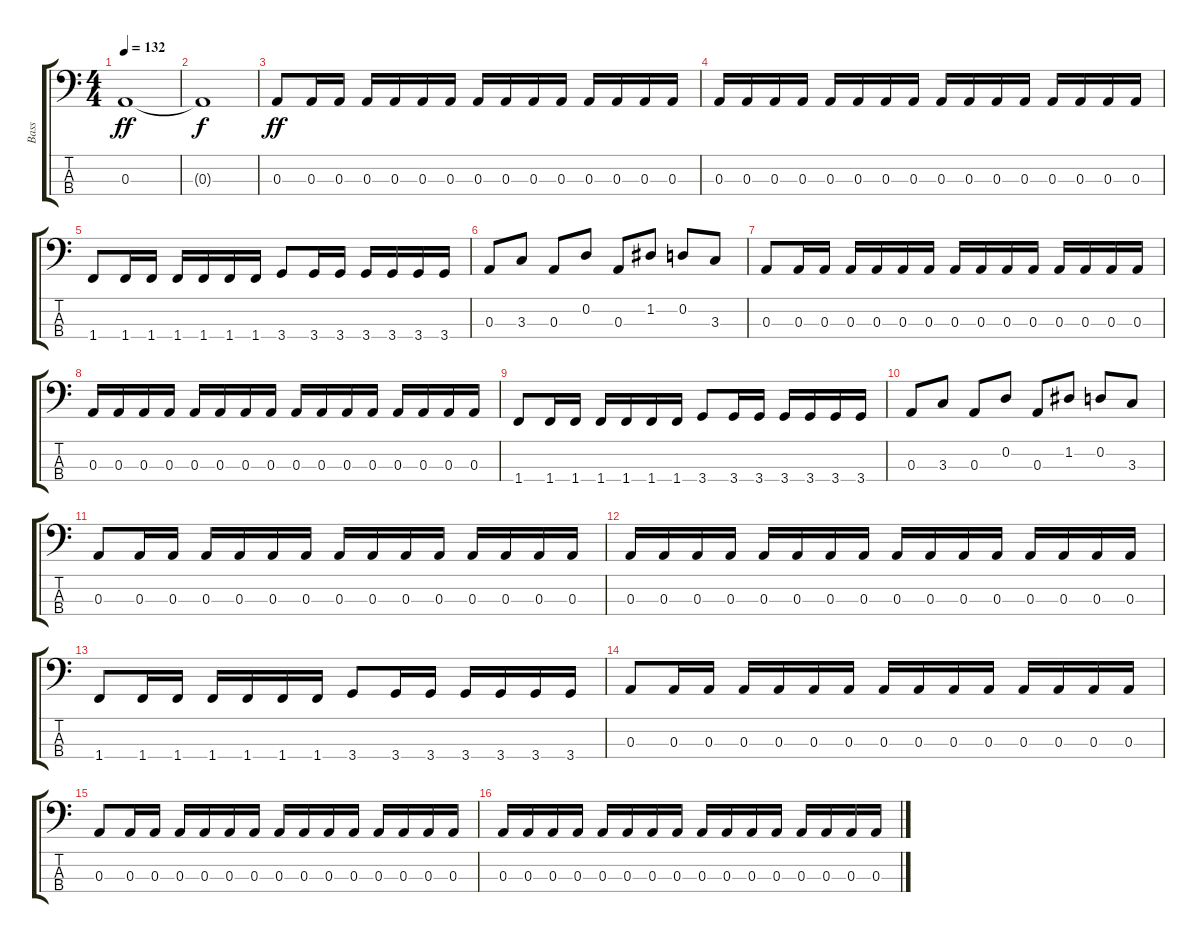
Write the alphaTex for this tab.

\track ("Bass" "Bass") {instrument electricbasspick}
\staff {score tabs}
\tuning (G2 D2 A1 E1) {hide}
\ts (4 4)
\tempo 132
\clef f4
\ks c
0.3.1{dy ff} |
0.3{t}.1{dy f} |
0.3.8{dy ff} 0.3.16 0.3.16 0.3.16 0.3.16 0.3.16 0.3.16 0.3.16 0.3.16 0.3.16 0.3.16 0.3.16 0.3.16 0.3.16 0.3.16 |
0.3.16 0.3.16 0.3.16 0.3.16 0.3.16 0.3.16 0.3.16 0.3.16 0.3.16 0.3.16 0.3.16 0.3.16 0.3.16 0.3.16 0.3.16 0.3.16 |
1.4.8 1.4.16 1.4.16 1.4.16 1.4.16 1.4.16 1.4.16 3.4.8 3.4.16 3.4.16 3.4.16 3.4.16 3.4.16 3.4.16 |
0.3.8 3.3.8 0.3.8 0.2.8 0.3.8 1.2.8 0.2.8 3.3.8 |
0.3.8 0.3.16 0.3.16 0.3.16 0.3.16 0.3.16 0.3.16 0.3.16 0.3.16 0.3.16 0.3.16 0.3.16 0.3.16 0.3.16 0.3.16 |
0.3.16 0.3.16 0.3.16 0.3.16 0.3.16 0.3.16 0.3.16 0.3.16 0.3.16 0.3.16 0.3.16 0.3.16 0.3.16 0.3.16 0.3.16 0.3.16 |
1.4.8 1.4.16 1.4.16 1.4.16 1.4.16 1.4.16 1.4.16 3.4.8 3.4.16 3.4.16 3.4.16 3.4.16 3.4.16 3.4.16 |
0.3.8 3.3.8 0.3.8 0.2.8 0.3.8 1.2.8 0.2.8 3.3.8 |
0.3.8 0.3.16 0.3.16 0.3.16 0.3.16 0.3.16 0.3.16 0.3.16 0.3.16 0.3.16 0.3.16 0.3.16 0.3.16 0.3.16 0.3.16 |
0.3.16 0.3.16 0.3.16 0.3.16 0.3.16 0.3.16 0.3.16 0.3.16 0.3.16 0.3.16 0.3.16 0.3.16 0.3.16 0.3.16 0.3.16 0.3.16 |
1.4.8 1.4.16 1.4.16 1.4.16 1.4.16 1.4.16 1.4.16 3.4.8 3.4.16 3.4.16 3.4.16 3.4.16 3.4.16 3.4.16 |
0.3.8 0.3.16 0.3.16 0.3.16 0.3.16 0.3.16 0.3.16 0.3.16 0.3.16 0.3.16 0.3.16 0.3.16 0.3.16 0.3.16 0.3.16 |
0.3.8 0.3.16 0.3.16 0.3.16 0.3.16 0.3.16 0.3.16 0.3.16 0.3.16 0.3.16 0.3.16 0.3.16 0.3.16 0.3.16 0.3.16 |
0.3.16 0.3.16 0.3.16 0.3.16 0.3.16 0.3.16 0.3.16 0.3.16 0.3.16 0.3.16 0.3.16 0.3.16 0.3.16 0.3.16 0.3.16 0.3.16
